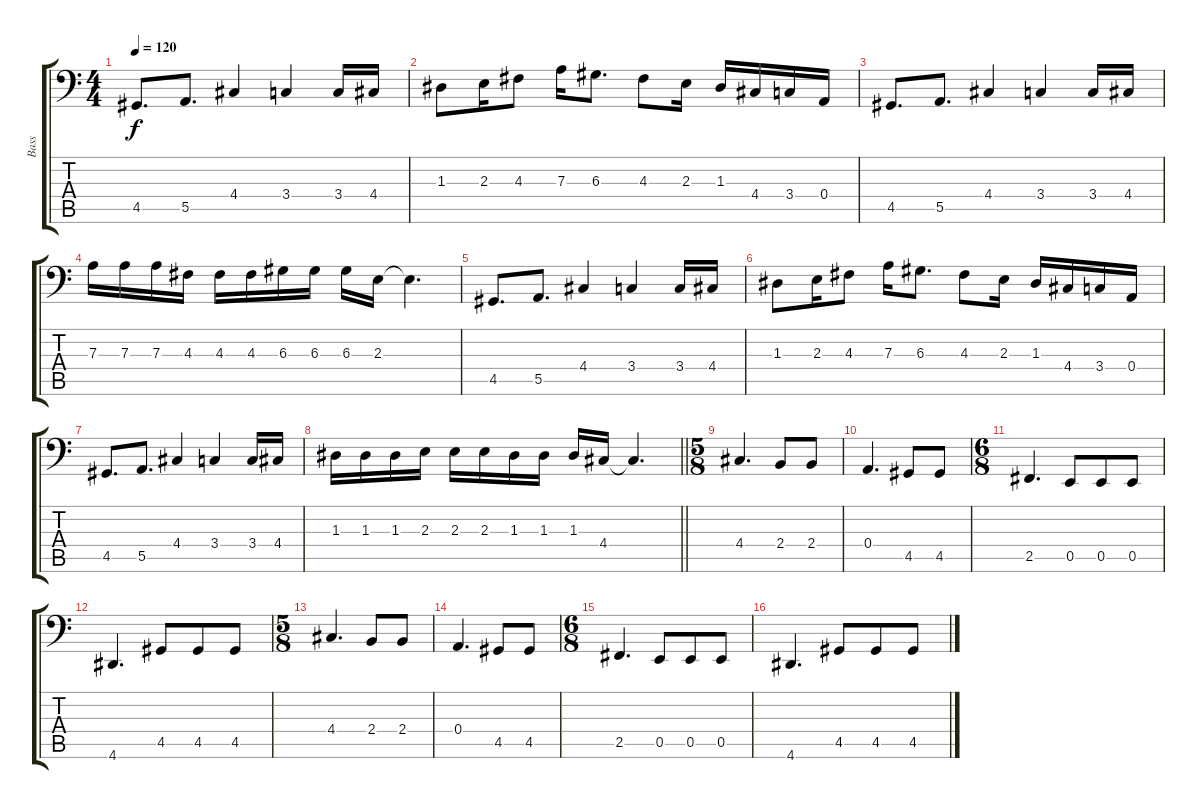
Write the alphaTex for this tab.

\track ("Bass" "Bass") {instrument electricbassfinger}
\staff {score tabs}
\tuning (C3 G2 D2 A1 E1 B0) {hide}
\ts (4 4)
\tempo 120
\clef f4
\ks c
4.5.8{d dy f} 5.5.8{d} 4.4.4 3.4.4 3.4.16 4.4.16 |
1.3.8 2.3.16 4.3.8 7.3.16 6.3.8{d} 4.3.8 2.3.16 1.3.16 4.4.16 3.4.16 0.4.16 |
4.5.8{d} 5.5.8{d} 4.4.4 3.4.4 3.4.16 4.4.16 |
7.3.16 7.3.16 7.3.16 4.3.16 4.3.16 4.3.16 6.3.16 6.3.16 6.3.16 2.3.16 2.3{t}.4{d} |
4.5.8{d} 5.5.8{d} 4.4.4 3.4.4 3.4.16 4.4.16 |
1.3.8 2.3.16 4.3.8 7.3.16 6.3.8{d} 4.3.8 2.3.16 1.3.16 4.4.16 3.4.16 0.4.16 |
4.5.8{d} 5.5.8{d} 4.4.4 3.4.4 3.4.16 4.4.16 |
\barLineRight lightlight
1.3.16 1.3.16 1.3.16 2.3.16 2.3.16 2.3.16 1.3.16 1.3.16 1.3.16 4.4.16 4.4{t}.4{d} |
\ts (5 8)
4.4.4{d} 2.4.8 2.4.8 |
0.4.4{d} 4.5.8 4.5.8 |
\ts (6 8)
2.5.4{d} 0.5.8 0.5.8 0.5.8 |
4.6.4{d} 4.5.8 4.5.8 4.5.8 |
\ts (5 8)
4.4.4{d} 2.4.8 2.4.8 |
0.4.4{d} 4.5.8 4.5.8 |
\ts (6 8)
2.5.4{d} 0.5.8 0.5.8 0.5.8 |
4.6.4{d} 4.5.8 4.5.8 4.5.8
